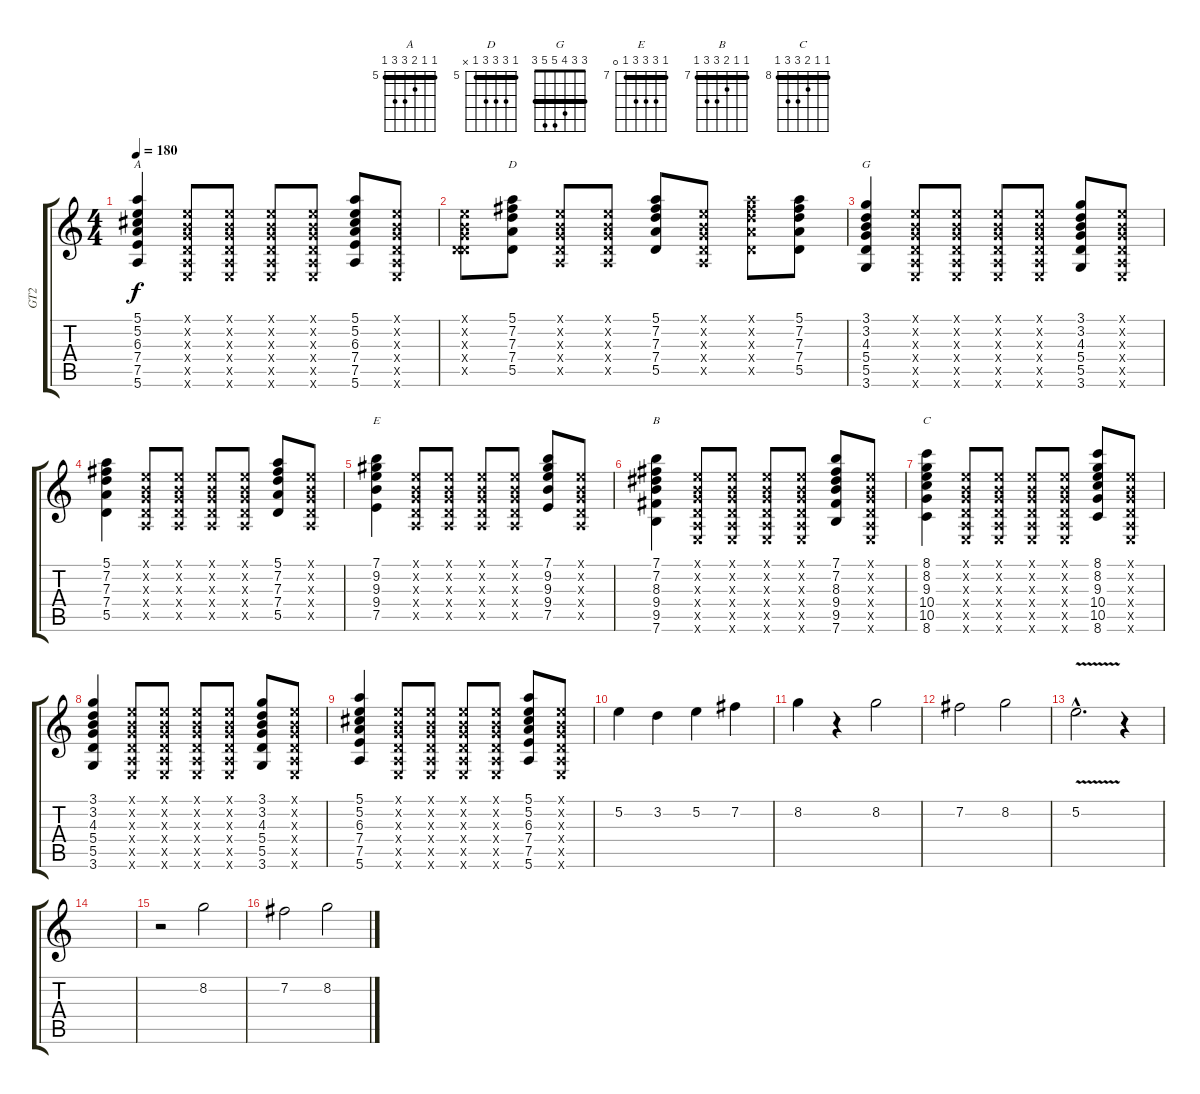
\track ("GT2" "GT2") {instrument distortionguitar}
\staff {score tabs}
\tuning (E4 B3 G3 D3 A2 E2) {hide}
\chord ("A" 5 5 6 7 7 5) {firstfret 5 barre 5}
\chord ("D" 5 7 7 7 5 x) {firstfret 5 barre 5}
\chord ("G" 3 3 4 5 5 3) {barre 3}
\chord ("E" 7 9 9 9 7 0) {firstfret 7 barre 7}
\chord ("B" 7 7 8 9 9 7) {firstfret 7 barre 7}
\chord ("C" 8 8 9 10 10 8) {firstfret 8 barre 8}
\ts (4 4)
\tempo 180
\clef g2
\ks c
(5.1 5.2 6.3 7.4 7.5 5.6).4{ch "A" dy f} (0.1{x} 0.2{x} 0.3{x} 0.4{x} 0.5{x} 0.6{x}).8 (0.1{x} 0.2{x} 0.3{x} 0.4{x} 0.5{x} 0.6{x}).8 (0.1{x} 0.2{x} 0.3{x} 0.4{x} 0.5{x} 0.6{x}).8 (0.1{x} 0.2{x} 0.3{x} 0.4{x} 0.5{x} 0.6{x}).8 (5.1 5.2 6.3 7.4 7.5 5.6).8 (0.1{x} 0.2{x} 0.3{x} 0.4{x} 0.5{x} 0.6{x}).8 |
(0.1{x} 0.2{x} 0.3{x} 0.4{x} 5.5{x}).8 (5.1 7.2 7.3 7.4 5.5).8{ch "D"} (0.1{x} 0.2{x} 0.3{x} 0.4{x} 0.5{x}).8 (0.1{x} 0.2{x} 0.3{x} 0.4{x} 0.5{x}).8 (5.1 7.2 7.3 7.4 5.5).8 (0.1{x} 0.2{x} 0.3{x} 0.4{x} 0.5{x}).8 (5.1{x} 7.2{x} 7.3{x} 7.4{x} 5.5{x}).8 (5.1 7.2 7.3 7.4 5.5).8 |
(3.1 3.2 4.3 5.4 5.5 3.6).4{ch "G"} (0.1{x} 0.2{x} 0.3{x} 0.4{x} 0.5{x} 0.6{x}).8 (0.1{x} 0.2{x} 0.3{x} 0.4{x} 0.5{x} 0.6{x}).8 (0.1{x} 0.2{x} 0.3{x} 0.4{x} 0.5{x} 0.6{x}).8 (0.1{x} 0.2{x} 0.3{x} 0.4{x} 0.5{x} 0.6{x}).8 (3.1 3.2 4.3 5.4 5.5 3.6).8 (0.1{x} 0.2{x} 0.3{x} 0.4{x} 0.5{x} 0.6{x}).8 |
(5.1 7.2 7.3 7.4 5.5).4 (0.1{x} 0.2{x} 0.3{x} 0.4{x} 0.5{x}).8 (0.1{x} 0.2{x} 0.3{x} 0.4{x} 0.5{x}).8 (0.1{x} 0.2{x} 0.3{x} 0.4{x} 0.5{x}).8 (0.1{x} 0.2{x} 0.3{x} 0.4{x} 0.5{x}).8 (5.1 7.2 7.3 7.4 5.5).8 (0.1{x} 0.2{x} 0.3{x} 0.4{x} 0.5{x}).8 |
(7.1 9.2 9.3 9.4 7.5).4{ch "E"} (0.1{x} 0.2{x} 0.3{x} 0.4{x} 0.5{x}).8 (0.1{x} 0.2{x} 0.3{x} 0.4{x} 0.5{x}).8 (0.1{x} 0.2{x} 0.3{x} 0.4{x} 0.5{x}).8 (0.1{x} 0.2{x} 0.3{x} 0.4{x} 0.5{x}).8 (7.1 9.2 9.3 9.4 7.5).8 (0.1{x} 0.2{x} 0.3{x} 0.4{x} 0.5{x}).8 |
(7.1 7.2 8.3 9.4 9.5 7.6).4{ch "B"} (0.1{x} 0.2{x} 0.3{x} 0.4{x} 0.5{x} 0.6{x}).8 (0.1{x} 0.2{x} 0.3{x} 0.4{x} 0.5{x} 0.6{x}).8 (0.1{x} 0.2{x} 0.3{x} 0.4{x} 0.5{x} 0.6{x}).8 (0.1{x} 0.2{x} 0.3{x} 0.4{x} 0.5{x} 0.6{x}).8 (7.1 7.2 8.3 9.4 9.5 7.6).8 (0.1{x} 0.2{x} 0.3{x} 0.4{x} 0.5{x} 0.6{x}).8 |
(8.1 8.2 9.3 10.4 10.5 8.6).4{ch "C"} (0.1{x} 0.2{x} 0.3{x} 0.4{x} 0.5{x} 0.6{x}).8 (0.1{x} 0.2{x} 0.3{x} 0.4{x} 0.5{x} 0.6{x}).8 (0.1{x} 0.2{x} 0.3{x} 0.4{x} 0.5{x} 0.6{x}).8 (0.1{x} 0.2{x} 0.3{x} 0.4{x} 0.5{x} 0.6{x}).8 (8.1 8.2 9.3 10.4 10.5 8.6).8 (0.1{x} 0.2{x} 0.3{x} 0.4{x} 0.5{x} 0.6{x}).8 |
(3.1 3.2 4.3 5.4 5.5 3.6).4 (0.1{x} 0.2{x} 0.3{x} 0.4{x} 0.5{x} 0.6{x}).8 (0.1{x} 0.2{x} 0.3{x} 0.4{x} 0.5{x} 0.6{x}).8 (0.1{x} 0.2{x} 0.3{x} 0.4{x} 0.5{x} 0.6{x}).8 (0.1{x} 0.2{x} 0.3{x} 0.4{x} 0.5{x} 0.6{x}).8 (3.1 3.2 4.3 5.4 5.5 3.6).8 (0.1{x} 0.2{x} 0.3{x} 0.4{x} 0.5{x} 0.6{x}).8 |
(5.1 5.2 6.3 7.4 7.5 5.6).4 (0.1{x} 0.2{x} 0.3{x} 0.4{x} 0.5{x} 0.6{x}).8 (0.1{x} 0.2{x} 0.3{x} 0.4{x} 0.5{x} 0.6{x}).8 (0.1{x} 0.2{x} 0.3{x} 0.4{x} 0.5{x} 0.6{x}).8 (0.1{x} 0.2{x} 0.3{x} 0.4{x} 0.5{x} 0.6{x}).8 (5.1 5.2 6.3 7.4 7.5 5.6).8 (0.1{x} 0.2{x} 0.3{x} 0.4{x} 0.5{x} 0.6{x}).8 |
5.2.4 3.2.4 5.2.4 7.2.4 |
8.2.4 r.4 8.2.2 |
7.2.2 8.2.2 |
5.2{v hac}.2{d} r.4 |
|
r.2 8.2.2 |
7.2.2 8.2.2
